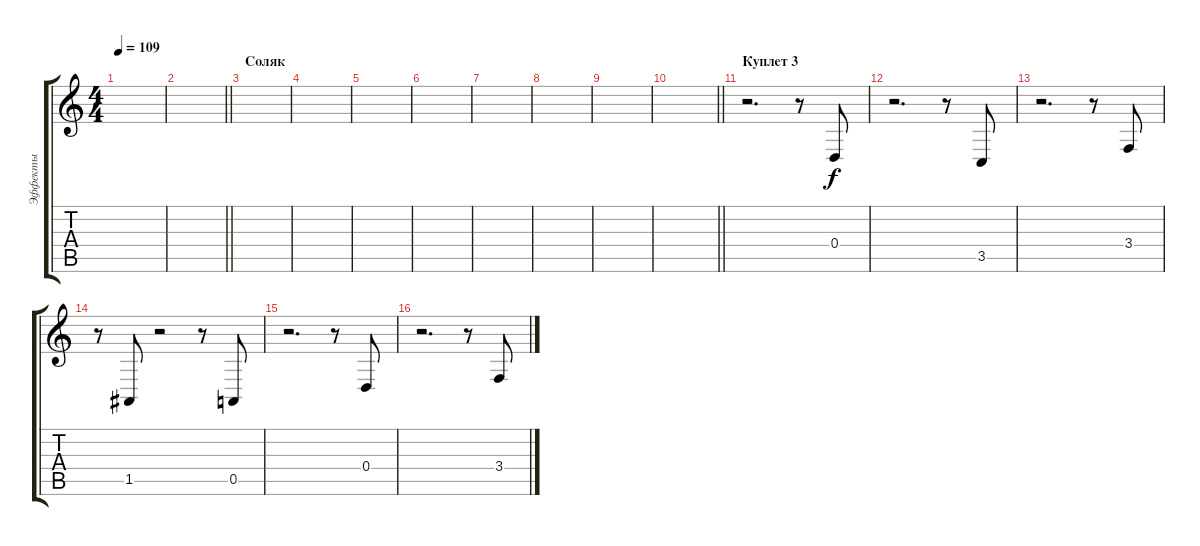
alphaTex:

\track ("Эффекты" "Эффекты") {instrument guitarfretnoise}
\staff {score tabs}
\tuning (E4 B3 G3 D3 A2 E2) {hide}
\ts (4 4)
\tempo 109
\clef g2
\ks c
|
\barLineRight lightlight
|
\section ("" "Соляк")
|
|
|
|
|
|
|
\barLineRight lightlight
|
\section ("" "Куплет 3 ")
r.2{d} r.8 0.4.8 |
r.2{d} r.8 3.5.8 |
r.2{d} r.8 3.4.8 |
r.8 1.5.8 r.2 r.8 0.5.8 |
r.2{d} r.8 0.4.8 |
r.2{d} r.8 3.4.8
